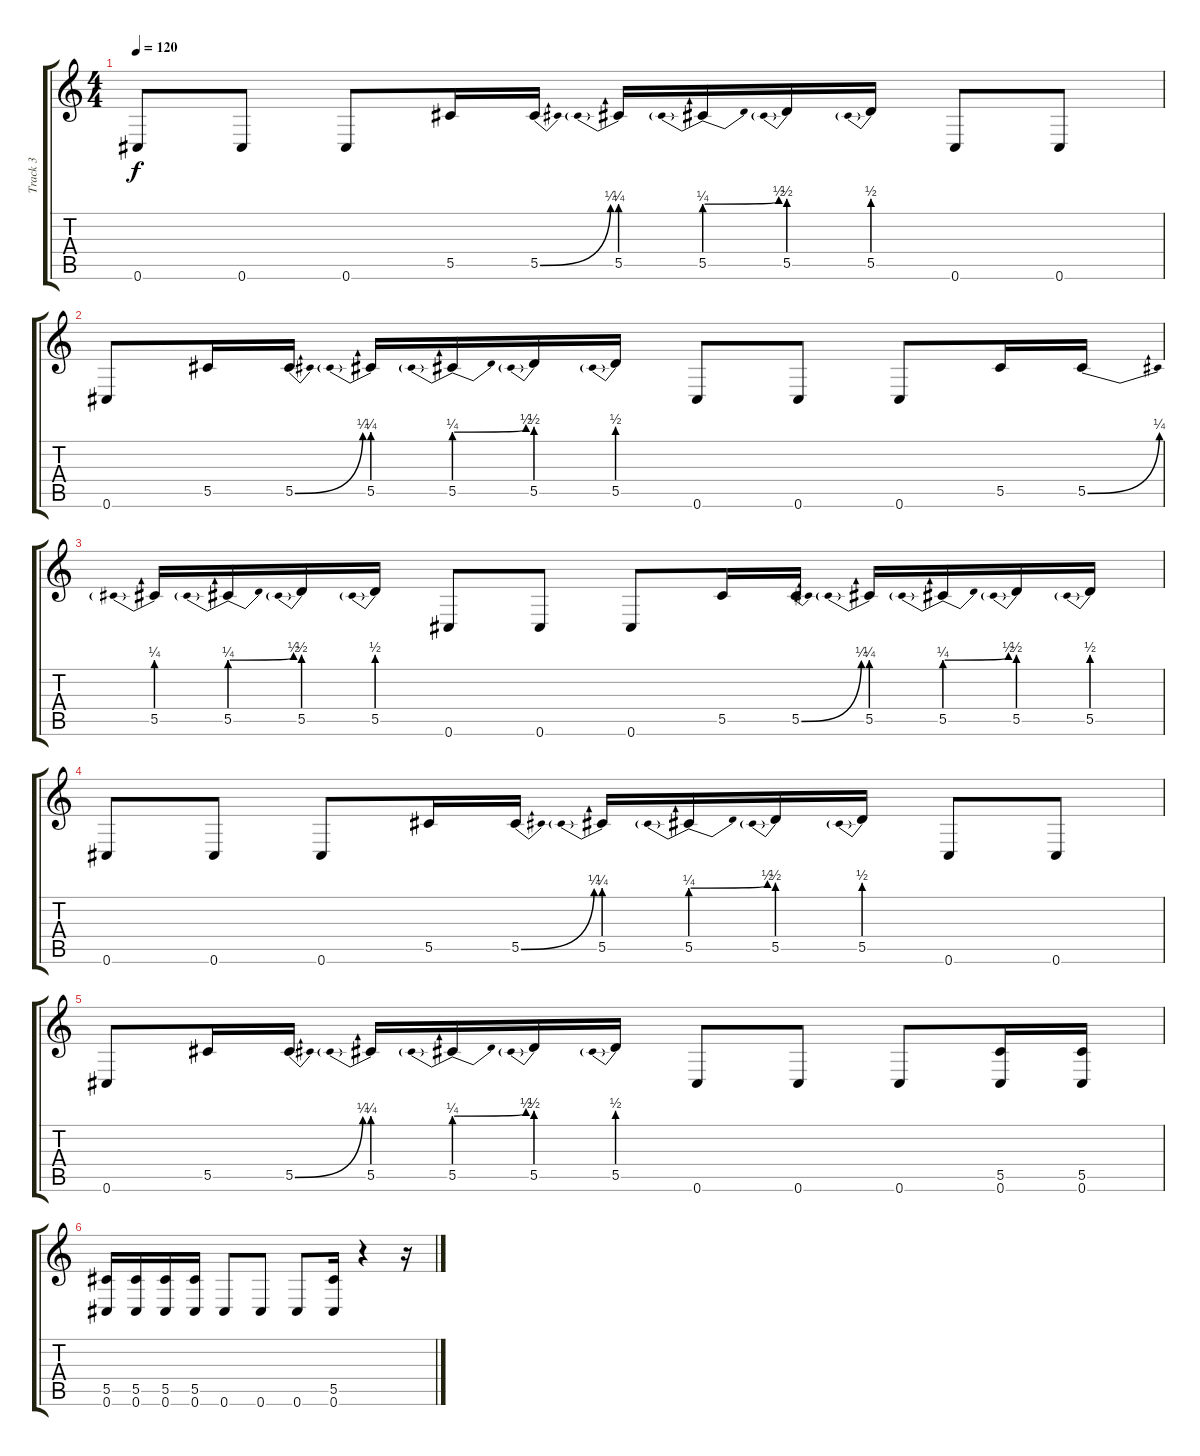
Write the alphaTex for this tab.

\track ("Track 3" "Track 3") {instrument distortionguitar}
\staff {score tabs}
\tuning (Eb4 Bb3 Gb3 Db3 Ab2 Db2) {hide}
\ts (4 4)
\tempo 120
\clef g2
\ks c
0.6.8{dy f} 0.6.8 0.6.8 5.5.16 5.5{be (bend 0 0 60 1)}.16 5.5{be (prebend 0 1 60 1)}.16 5.5{be (prebendbend 0 1 60 2)}.16 5.5{be (prebend 0 2 60 2)}.16 5.5{be (prebend 0 2 60 2)}.16 0.6.8 0.6.8 |
0.6.8 5.5.16 5.5{be (bend 0 0 60 1)}.16 5.5{be (prebend 0 1 60 1)}.16 5.5{be (prebendbend 0 1 60 2)}.16 5.5{be (prebend 0 2 60 2)}.16 5.5{be (prebend 0 2 60 2)}.16 0.6.8 0.6.8 0.6.8 5.5.16 5.5{be (bend 0 0 60 1)}.16 |
5.5{be (prebend 0 1 60 1)}.16 5.5{be (prebendbend 0 1 60 2)}.16 5.5{be (prebend 0 2 60 2)}.16 5.5{be (prebend 0 2 60 2)}.16 0.6.8 0.6.8 0.6.8 5.5.16 5.5{be (bend 0 0 60 1)}.16 5.5{be (prebend 0 1 60 1)}.16 5.5{be (prebendbend 0 1 60 2)}.16 5.5{be (prebend 0 2 60 2)}.16 5.5{be (prebend 0 2 60 2)}.16 |
0.6.8 0.6.8 0.6.8 5.5.16 5.5{be (bend 0 0 60 1)}.16 5.5{be (prebend 0 1 60 1)}.16 5.5{be (prebendbend 0 1 60 2)}.16 5.5{be (prebend 0 2 60 2)}.16 5.5{be (prebend 0 2 60 2)}.16 0.6.8 0.6.8 |
0.6.8 5.5.16 5.5{be (bend 0 0 60 1)}.16 5.5{be (prebend 0 1 60 1)}.16 5.5{be (prebendbend 0 1 60 2)}.16 5.5{be (prebend 0 2 60 2)}.16 5.5{be (prebend 0 2 60 2)}.16 0.6.8 0.6.8 0.6.8 (5.5 0.6).16 (5.5 0.6).16 |
(5.5 0.6).16 (5.5 0.6).16 (5.5 0.6).16 (5.5 0.6).16 0.6.8 0.6.8 0.6.8 (5.5 0.6).16 r.4 r.16
